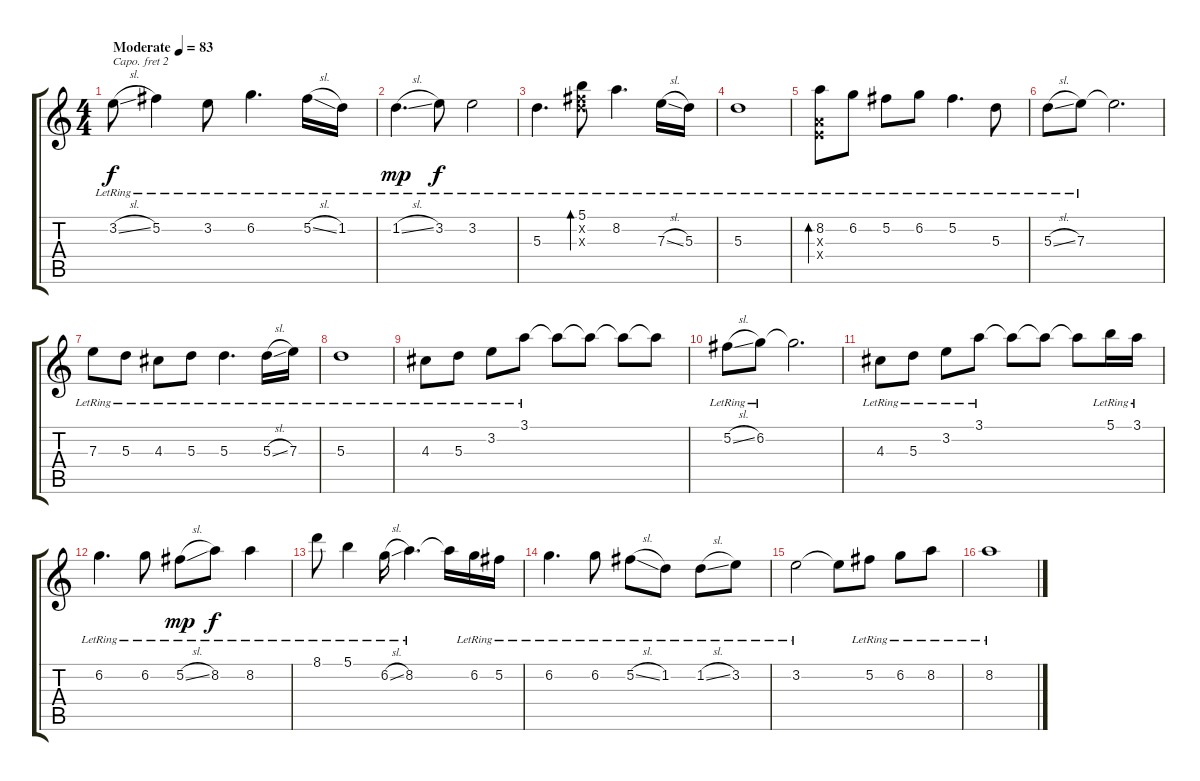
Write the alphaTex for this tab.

\track "" {instrument acousticguitarsteel}
\staff {score tabs}
\capo 2
\tuning (E4 B3 G3 D3 A2 E2) {hide}
\ts (4 4)
\tempo (83 "Moderate")
\clef g2
\ks c
3.2{sl lr}.8{dy f instrument acousticguitarsteel} 5.2{lr}.4 3.2{lr}.8 6.2{lr}.4{d} 5.2{sl lr}.16 1.2{lr}.16 |
1.2{sl lr}.4{d dy mp} 3.2{lr}.8{dy f} 3.2{lr}.2 |
5.3{lr}.4{d} (5.1{lr} 5.2{x} 5.3{x}).8{bd 480} 8.2{lr}.4{d} 7.3{sl lr}.16 5.3{lr}.16 |
5.3{lr}.1 |
(8.2{lr} 0.3{x} 0.4{x}).8{bd 480} 6.2{lr}.8 5.2{lr}.8 6.2{lr}.8 5.2{lr}.4{d} 5.3{lr}.8 |
5.3{sl lr}.8 7.3{lr}.8 7.3{t}.2{d} |
7.3{lr}.8 5.3{lr}.8 4.3{lr}.8 5.3{lr}.8 5.3{lr}.4{d} 5.3{sl lr}.16 7.3{lr}.16 |
5.3{lr}.1 |
4.3{lr}.8 5.3{lr}.8 3.2{lr}.8 3.1{lr}.8 3.1{t}.8 3.1{t}.8 3.1{t}.8 3.1{t}.8 |
5.2{sl lr}.8 6.2{lr}.8 6.2{t}.2{d} |
4.3{lr}.8 5.3{lr}.8 3.2{lr}.8 3.1{lr}.8 3.1{t}.8 3.1{t}.8 3.1{t}.8 5.1{lr}.16 3.1{lr}.16 |
6.2{lr}.4{d} 6.2{lr}.8 5.2{sl lr}.8{dy mp} 8.2{lr}.8{dy f} 8.2{lr}.4 |
8.1{lr}.8 5.1{lr}.4 6.2{sl lr}.16 8.2{lr}.4{d} 8.2{t}.16 6.2{lr}.16 5.2{lr}.16 |
6.2{lr}.4{d} 6.2{lr}.8 5.2{sl lr}.8 1.2{lr}.8 1.2{sl lr}.8 3.2{lr}.8 |
3.2{lr}.2 3.2{t}.8 5.2{lr}.8 6.2{lr}.8 8.2{lr}.8 |
8.2{lr}.1
